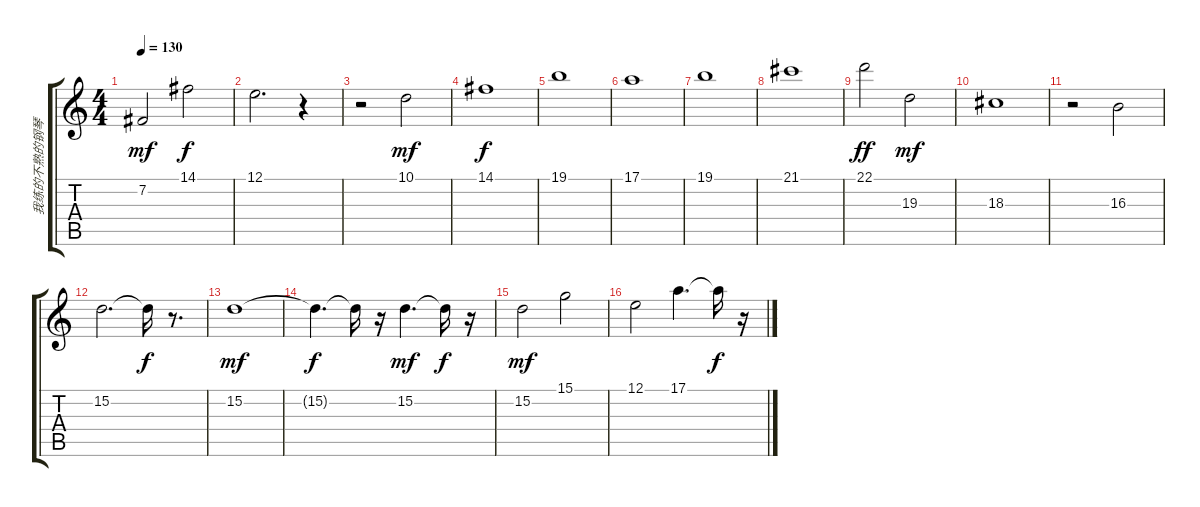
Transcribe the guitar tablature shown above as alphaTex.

\track ("我练的不熟的钢琴" "我练的不熟的钢琴") {instrument acousticgrandpiano}
\staff {score tabs}
\tuning (E4 B3 G3 D3 A2 E2) {hide}
\ts (4 4)
\tempo 130
\clef g2
\ks c
7.2.2{dy mf} 14.1.2{dy f} |
12.1.2{d} r.4 |
r.2 10.1.2{dy mf} |
14.1.1{dy f} |
19.1.1 |
17.1.1 |
19.1.1 |
21.1.1 |
22.1.2{dy ff} 19.3.2{dy mf} |
18.3.1 |
r.2 16.3.2 |
15.2.2{d} 15.2{t}.16{dy f} r.8{d} |
15.2.1{dy mf} |
15.2{t}.4{d dy f} 15.2{t}.16 r.16 15.2.4{d dy mf} 15.2{t}.16{dy f} r.16 |
15.2.2{dy mf} 15.1.2 |
12.1.2 17.1.4{d} 17.1{t}.16{dy f} r.16
